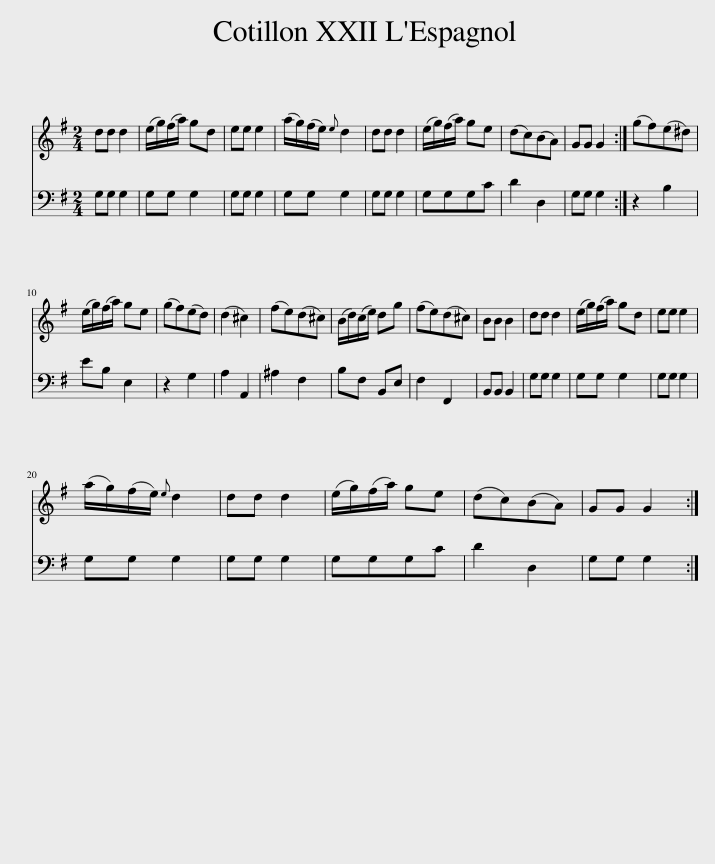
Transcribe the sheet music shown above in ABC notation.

X:1
%%score 1 2
L:1/8
M:2/4
I:linebreak $
K:G
V:1 treble
V:2 bass
V:1
 dd d2 | (e/g/)(f/a/) gd | ee e2 | (a/g/)(f/e/){e} d2 | dd d2 | %5
 (e/g/)(f/a/) ge | (dc)(BA) | GG G2 :| (gf)(e^d) |$ (e/g/)(f/a/) ge | %10
 (gf)(ed) | (d2 ^c2) | (fe)(d^c) | (B/d/)(c/e/) dg | (fe)(d^c) | %15
 BB B2 | dd d2 | (e/g/)(f/a/) gd | ee e2 |$ (a/g/)(f/e/){e} d2 | %20
 dd d2 | (e/g/)(f/a/) ge | (dc)(BA) | GG G2 :| %24
V:2
 G,G, G,2 | G,G, G,2 | G,G, G,2 | G,G, G,2 | G,G, G,2 | %5
 G,G,G,C | D2 D,2 | G,G, G,2 :| z2 B,2 |$ EB, E,2 | %10
 z2 G,2 | A,2 A,,2 | ^A,2 F,2 | B,F, B,,E, | F,2 F,,2 | %15
 B,,B,, B,,2 | G,G, G,2 | G,G, G,2 | G,G, G,2 |$ G,G, G,2 | %20
 G,G, G,2 | G,G,G,C | D2 D,2 | G,G, G,2 :| %24
